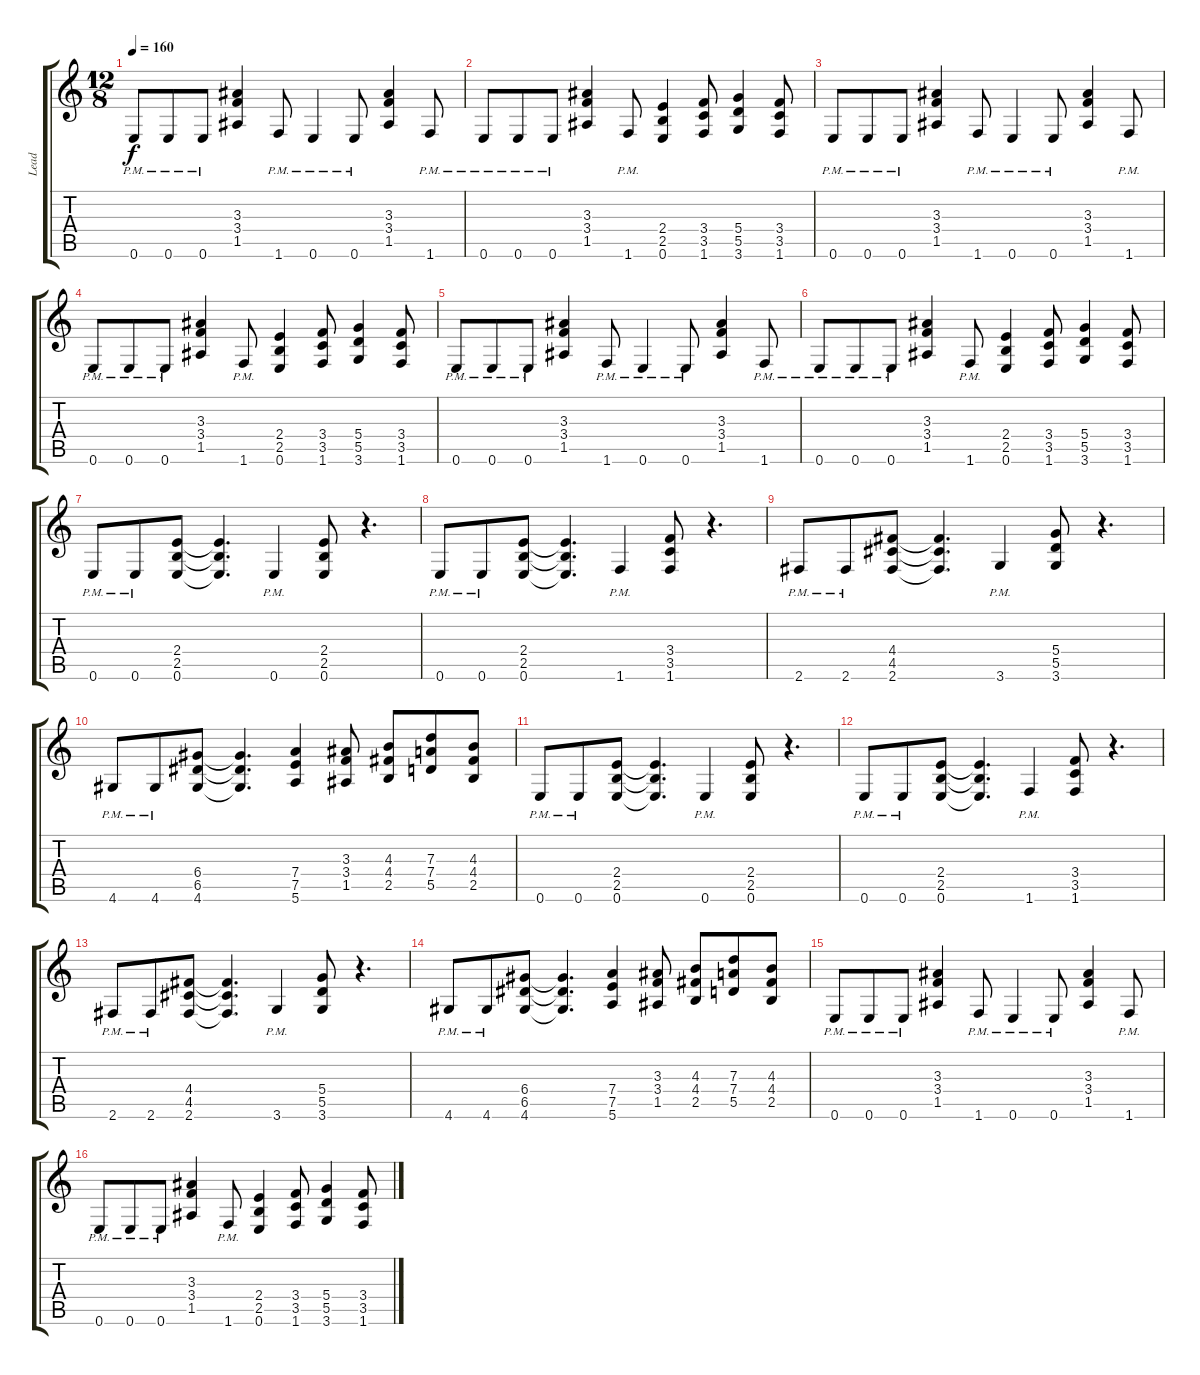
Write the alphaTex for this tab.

\track ("Lead" "Lead") {instrument distortionguitar}
\staff {score tabs}
\tuning (E4 B3 G3 D3 A2 E2) {hide}
\ts (12 8)
\tempo 160
\clef g2
\ks c
0.6{pm}.8{dy f} 0.6{pm}.8 0.6{pm}.8 (3.3 3.4 1.5).4 1.6{pm}.8 0.6{pm}.4 0.6{pm}.8 (3.3 3.4 1.5).4 1.6{pm}.8 |
0.6{pm}.8 0.6{pm}.8 0.6{pm}.8 (3.3 3.4 1.5).4 1.6{pm}.8 (2.4 2.5 0.6).4 (3.4 3.5 1.6).8 (5.4 5.5 3.6).4 (3.4 3.5 1.6).8 |
0.6{pm}.8 0.6{pm}.8 0.6{pm}.8 (3.3 3.4 1.5).4 1.6{pm}.8 0.6{pm}.4 0.6{pm}.8 (3.3 3.4 1.5).4 1.6{pm}.8 |
0.6{pm}.8 0.6{pm}.8 0.6{pm}.8 (3.3 3.4 1.5).4 1.6{pm}.8 (2.4 2.5 0.6).4 (3.4 3.5 1.6).8 (5.4 5.5 3.6).4 (3.4 3.5 1.6).8 |
0.6{pm}.8 0.6{pm}.8 0.6{pm}.8 (3.3 3.4 1.5).4 1.6{pm}.8 0.6{pm}.4 0.6{pm}.8 (3.3 3.4 1.5).4 1.6{pm}.8 |
0.6{pm}.8 0.6{pm}.8 0.6{pm}.8 (3.3 3.4 1.5).4 1.6{pm}.8 (2.4 2.5 0.6).4 (3.4 3.5 1.6).8 (5.4 5.5 3.6).4 (3.4 3.5 1.6).8 |
0.6{pm}.8 0.6{pm}.8 (2.4 2.5 0.6).8 (2.4{t} 2.5{t} 0.6{t}).4{d} 0.6{pm}.4 (2.4 2.5 0.6).8 r.4{d} |
0.6{pm}.8 0.6{pm}.8 (2.4 2.5 0.6).8 (2.4{t} 2.5{t} 0.6{t}).4{d} 1.6{pm}.4 (3.4 3.5 1.6).8 r.4{d} |
2.6{pm}.8 2.6{pm}.8 (4.4 4.5 2.6).8 (4.4{t} 4.5{t} 2.6{t}).4{d} 3.6{pm}.4 (5.4 5.5 3.6).8 r.4{d} |
4.6{pm}.8 4.6{pm}.8 (6.4 6.5 4.6).8 (6.4{t} 6.5{t} 4.6{t}).4{d} (7.4 7.5 5.6).4 (3.3 3.4 1.5).8 (4.3 4.4 2.5).8 (7.3 7.4 5.5).8 (4.3 4.4 2.5).8 |
0.6{pm}.8 0.6{pm}.8 (2.4 2.5 0.6).8 (2.4{t} 2.5{t} 0.6{t}).4{d} 0.6{pm}.4 (2.4 2.5 0.6).8 r.4{d} |
0.6{pm}.8 0.6{pm}.8 (2.4 2.5 0.6).8 (2.4{t} 2.5{t} 0.6{t}).4{d} 1.6{pm}.4 (3.4 3.5 1.6).8 r.4{d} |
2.6{pm}.8 2.6{pm}.8 (4.4 4.5 2.6).8 (4.4{t} 4.5{t} 2.6{t}).4{d} 3.6{pm}.4 (5.4 5.5 3.6).8 r.4{d} |
4.6{pm}.8 4.6{pm}.8 (6.4 6.5 4.6).8 (6.4{t} 6.5{t} 4.6{t}).4{d} (7.4 7.5 5.6).4 (3.3 3.4 1.5).8 (4.3 4.4 2.5).8 (7.3 7.4 5.5).8 (4.3 4.4 2.5).8 |
0.6{pm}.8 0.6{pm}.8 0.6{pm}.8 (3.3 3.4 1.5).4 1.6{pm}.8 0.6{pm}.4 0.6{pm}.8 (3.3 3.4 1.5).4 1.6{pm}.8 |
0.6{pm}.8 0.6{pm}.8 0.6{pm}.8 (3.3 3.4 1.5).4 1.6{pm}.8 (2.4 2.5 0.6).4 (3.4 3.5 1.6).8 (5.4 5.5 3.6).4 (3.4 3.5 1.6).8
